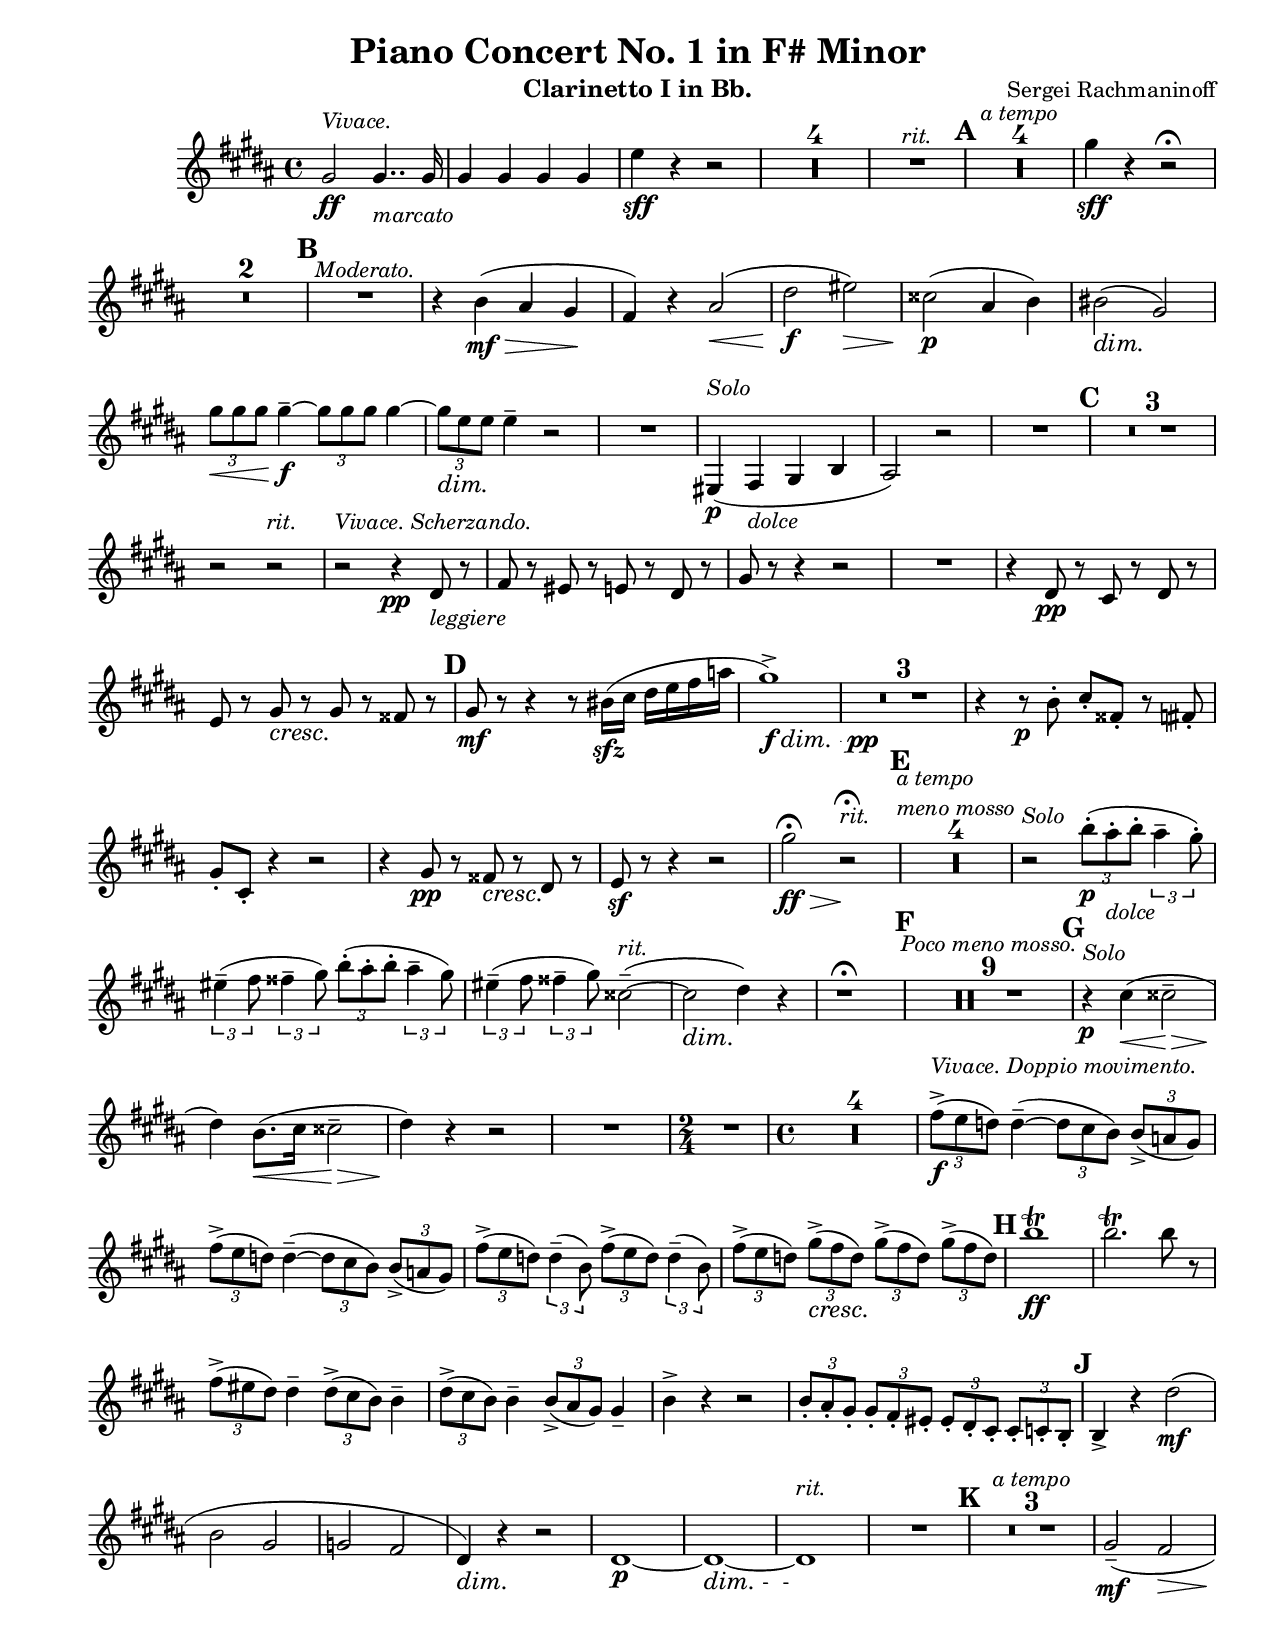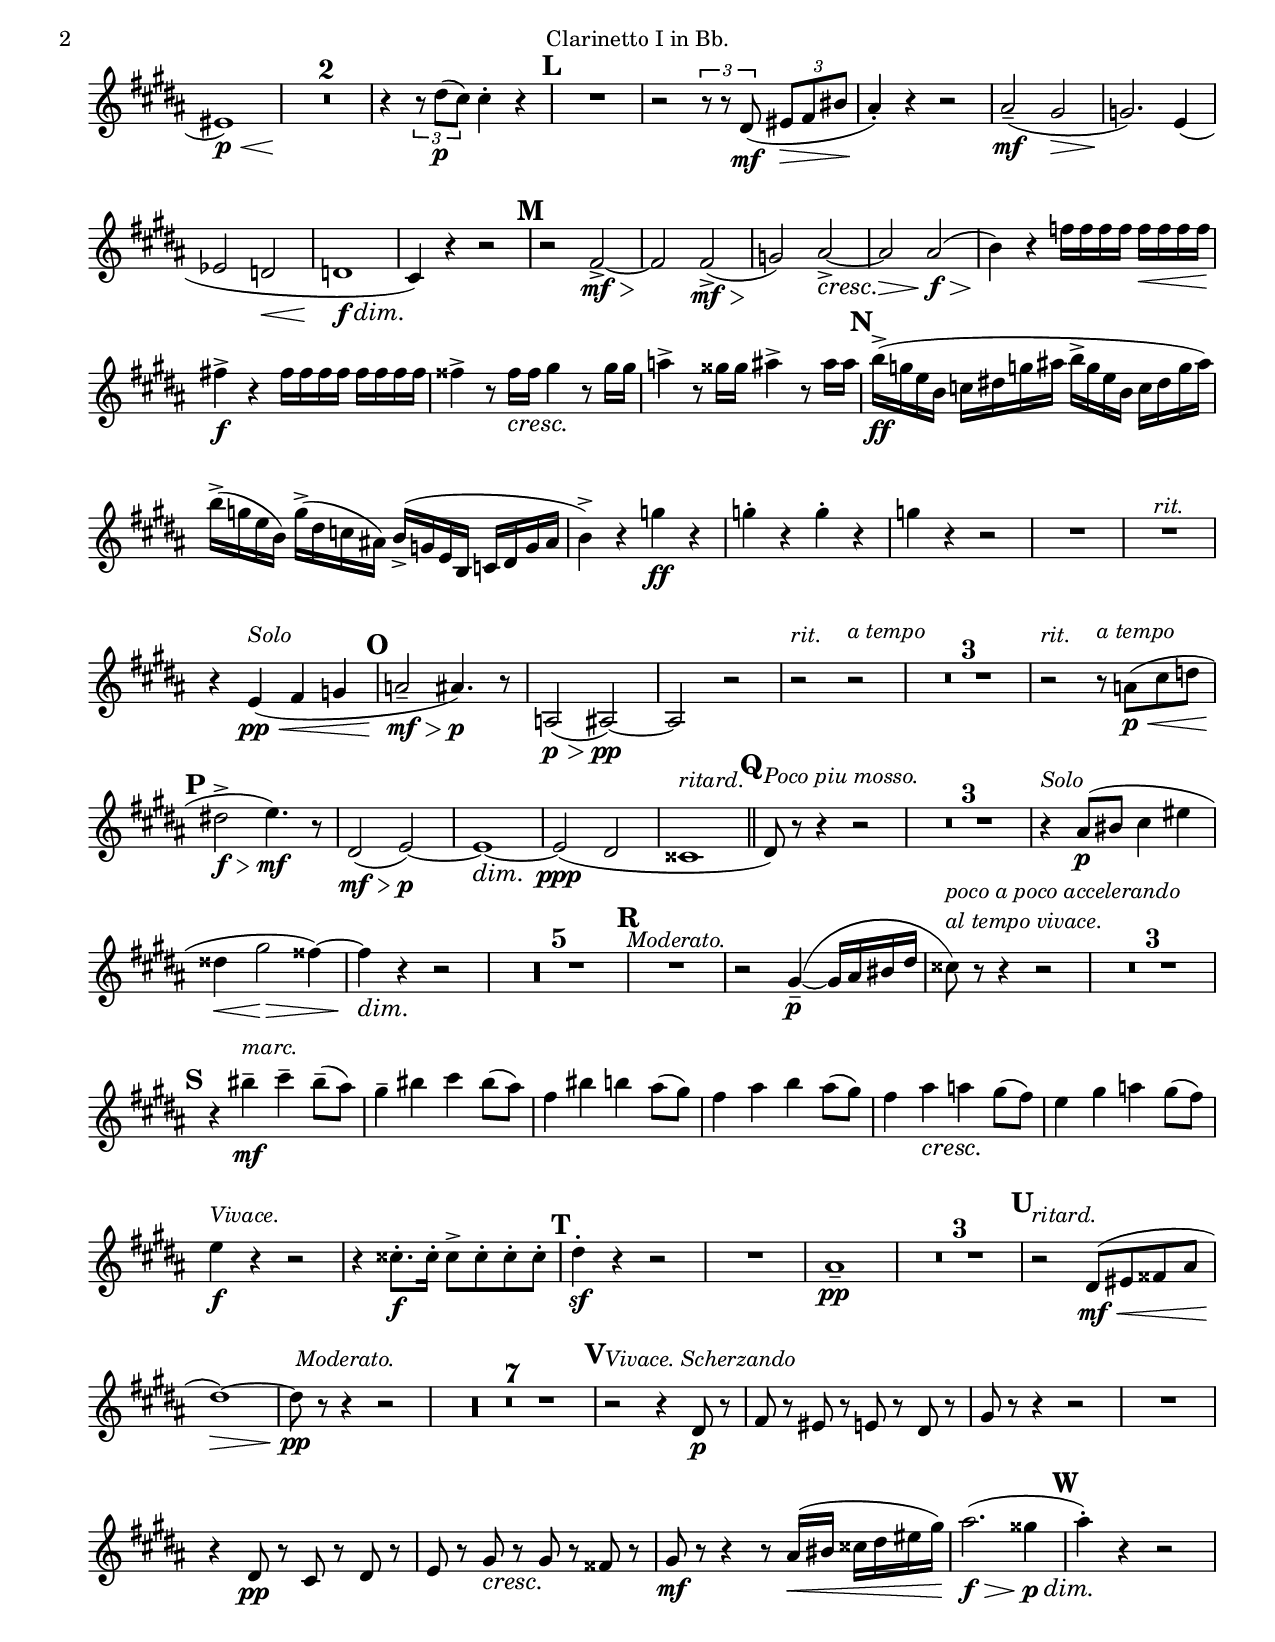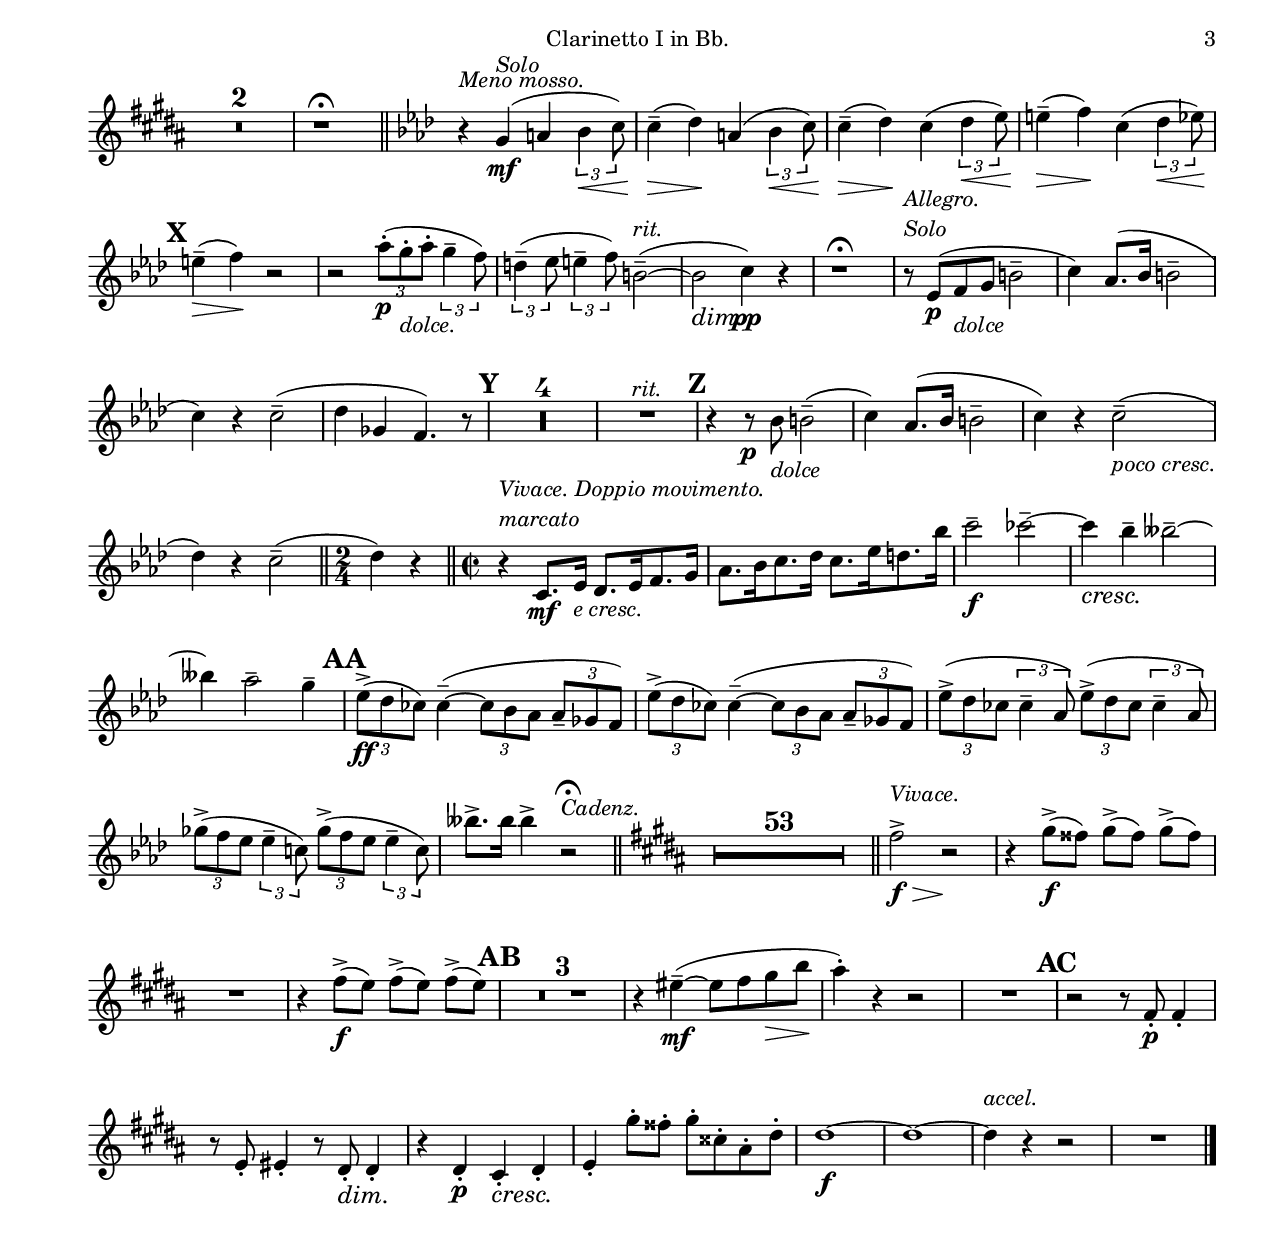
\include "english.ly"
\version "2.18.2"
\header {
    composer = "Sergei Rachmaninoff"
    title = "Piano Concert No. 1 in F# Minor"
    instrument = "Clarinetto I in Bb."
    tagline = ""
}
#(set-global-staff-size 19)
#(set-default-paper-size "letter")
\paper {
  %system-system-spacing #'basic-distance = #18
}
\score {
    << % common
    \context Staff = "track 1" << 
        \set Score.markFormatter = #format-mark-box-numbers
        \set Score.skipBars = ##t
        \set Staff.printKeyCancellation = ##f
        \context Voice = "voice 1" {
            \override Voice.TextScript #'padding = #2.0
            \override MultiMeasureRest #'expand-limit = 10
            \once \override Staff.TimeSignature #'style = #'() 
            \time 4/4
            \clef "treble"
            \transpose bf a {
            \key c \major
            a' 2 \ff ^\markup { \italic "Vivace." } a' 4.. _\markup { \italic "marcato" } a' 16  |
            a' 4 a' a' a'  |
            f'' 4 \sff r r2  |
            R1*4  |
            R1 ^\markup { \italic "rit." }  |
            \mark \default %1
            R1*4 ^\markup { \italic "a tempo" }  |
            a'' 4 \sff r r2 \fermata  |
            R1*2  |
            \mark \default %2
            R1 ^\markup { \italic "Moderato." }  |
            r4 c'' \mf \> ( b' a' \!  |
            g' 4 ) r b' 2 \< (  |
            e'' 2 \f fs'' \> )  |
            ds'' 2 \p ( b' 4 c'' )  |
            cs'' 2 \dim ( a' \! )  |
            \times 2/3 { a'' 8 \< a'' a'' } a'' 4 -- \f ~ \times 2/3 { a'' 8 a'' a'' } a'' 4 ~  |
            \times 2/3 { a'' 8 \dim f'' \! f'' } f'' 4 -- r2  |
            R1  |
            fs 4 \p ^\markup {\italic "Solo" } ( g _\markup { \italic "dolce" } a c'  |
            b 2 ) r  |
            R1  |
            \mark \default %3
            R1*3  |
            r2 r ^\markup { \italic "rit." }  |
            r2 ^\markup { \italic "Vivace. Scherzando." } r4 \pp e' 8 _\markup { \italic "leggiere" } r  |
            g' 8 r fs' r f' r e' r  |
            a' 8 r r4 r2  |
            R1  |
            r4 e' 8 \pp r d' r e' r  |
            f' 8 r a' \cresc r \! a' r gs' r  |
            \mark \default %4
            a' 8 \mf r r4 r8 cs'' 16 \sfz ( d'' e'' f'' g'' bf''  |
            a'' 1 -> \f \dim )  |
            R1*3 \pp  |
            r4 r8 \p c'' -. d'' -. gs' -. r g' -.  |
            a' 8 -. d' -. r4 r2  |
            r4 a' 8 \pp r gs' \cresc r \! e' r  |
            f' 8 \sf r r4 r2  |
            a'' 2 \ff \> \fermata r \! \fermata ^\markup { \italic "rit." }  |
            \mark \default %5
            R1*4 ^\markup { \italic \left-column { "a tempo" "meno mosso" } }  |
            r2 ^\markup { \italic "Solo" } \times 2/3 { c''' 8 \p -. ( b'' -. _\markup { \italic "dolce" } c''' -. } \times 2/3 { b'' 4 -- a'' 8 -. )-. }  |
            \times 2/3 { fs'' 4 -- ( g'' 8 } \times 2/3 { gs'' 4 -- a'' 8 ) } \times 2/3 { c''' -. ( b'' -. c''' -. } \times 2/3 { b'' 4 -- a'' 8 ) }  |
            \times 2/3 { fs'' 4 -- ( g'' 8 } \times 2/3 { gs'' 4 -- a'' 8 ) } ds'' 2 -- ~ ( ^\markup { \italic "rit." }  |
            ds'' 2 \dim e'' 4 \! ) r  |
            r1 \fermata  |
            \mark \default %6
            R1*9 ^\markup { \italic "Poco meno mosso." }  |
            \mark \default %7
            r4 \p ^\markup { \italic "Solo" } d'' \< ( ds'' 2 -- \>  |
            e'' 4 \! ) c'' 8. \< ( d'' 16 ds'' 2 -- \>  |
            e'' 4 \! ) r r2  |
            R1  |
            \time 2/4
            R2  |
            \time 4/4
            R1*4  |
            \times 2/3 { g'' 8 \f -> ^\markup { \italic "Vivace. Doppio movimento." } ( f'' ef'' ) } ef'' 4 -- ~ ( \times 2/3 { ef'' 8 d'' c'' ) } \times 2/3 { c'' -> ( bf' a' ) }  |
            \times 2/3 { g'' 8 -> ( f'' ef'' ) } ef'' 4 -- ~ ( \times 2/3 { ef'' 8 d'' c'' ) } \times 2/3 { c'' -> ( bf' a' ) }  |
            \times 2/3 { g'' 8 -> ( f'' ef'' ) } \times 2/3 { ef'' 4 -- ( c'' 8 ) } \times 2/3 { g'' -> ( f'' ef'' ) } \times 2/3 { ef'' 4 -- ( c'' 8 ) }  |
            \times 2/3 { g'' 8 -> ( f'' ef'' ) } \times 2/3 { a'' -> \cresc ( g'' \! ef'' ) } \times 2/3 { a'' -> ( g'' ef'' ) } \times 2/3 { a'' -> ( g'' ef'' ) }  |
            \mark \default %8
            c''' 1 \ff \trill  |
            c''' 2. \trill c''' 8 r  |
            \times 2/3 { g'' 8 -> ( fs'' e'' ) } e'' 4 -- \times 2/3 { e'' 8 -> ( d'' c'' ) } c'' 4 --  |
            \times 2/3 { e'' 8 -> ( d'' c'' ) } c'' 4 -- \times 2/3 { c'' 8 -> ( b' a' ) } a' 4 --  |
            c'' 4 -> r r2  |
            \times 2/3 { c'' 8 -. b' -. a' -. } \times 2/3 { a' -. g' -. fs' -. } \times 2/3 { fs' -. e' -. d' -. } \times 2/3 { d' -. df' -. c' -. }  |
            \mark \default %9
            c' 4 -> r e'' 2 \mf (  |
            c'' 2 a'  |
            af' 2 g'  |
            e' 4 \dim ) r \! r2  |
            e' 1 \p ~  |
            e' 1 \dim ~  |
            e' 1 \! ^\markup { \italic "rit." }  |
            R1  |
            \mark \default %10
            R1*3 ^\markup { \italic "a tempo" }  |
            a' 2 \mf -- ( g' \>  |
            fs' 1 \p \< )  |
            R1*2 \!  |
            r4 \times 2/3 { r8 e'' \p ( d'' ) } d'' 4 -. r  |
            \mark \default %11
            R1  |
            r2 \times 2/3 { r8 r e' \mf ( } \times 2/3 { fs' \> g' cs'' }  |
            b' 4 -. \! ) r r2  |
            b' 2 -- \mf ( a' \>  |
            af' 2. \! ) f' 4 (  |
            ff' 2 ef' \<  |
            ef' 1 \f \dim  |
            d' 4 \! ) r r2  |
            \mark \default %12
            r2 g' -> \mf \> ~  |
            g' 2 \! g' -> \mf \> (  |
            af' 2 \! ) b' -> \cresc ~  |
            b' 2 \> b' \f \> (  |
            c'' 4 \! ) r gf'' 16 gf'' gf'' gf'' gf'' \< gf'' gf'' gf''  |
            g''! 4 -> \f r g'' 16 g'' g'' g'' g'' g'' g'' g''  |
            gs'' 4 -> r8 gs'' 16 \cresc gs'' \! a'' 4 r8 a'' 16 a''  |
            bf'' 4 -> r8 as'' 16 as'' b'' 4 -> r8 b'' 16 b''  |
            \mark \default %13
            c''' 16 -> \ff ( af'' f'' c'' df'' e''! af''! b''! c''' -> af'' f'' c'' df'' e'' af'' b'' )  |
            c''' 16 -> ( af'' f'' c'' ) af'' -> ( e'' df'' b'! ) c'' -> ( af' f' c'  df' e' af' b'  |
            c'' 4 -> ) r af'' \ff r  |
            af'' 4 -. r af'' -. r  |
            af'' 4 r r2  |
            R1  |
            R1 ^\markup { \italic "rit." }  |
            r4 f' \pp \< ^\markup { \italic "Solo" } ( g' af'  |
            \mark \default %14
            bf' 2 -- \mf \> b' 4. \p ) r8  |
            bf 2 \p \> ( b \pp ) ~  |
            b 2 r  |
            r2 ^\markup { \italic "rit." } r ^\markup { \italic "a tempo" }  |
            R1*3  |
            r2 ^\markup { \italic "rit." } r8 ^\markup { \italic "a tempo" } bf' \p \< ( d'' ef''  |
            \mark \default %15
            e''! 2 -> \f \> f'' 4. \mf ) r8  |
            e' 2 \mf \> ( f' \p ) ~  |
            f' 1 \dim ~  |
            f' 2 \ppp ( e'  |
            ds' 1 ^\markup { \italic "ritard." }  \bar "||"
            \mark \default %16
            e' 8 ^\markup { \italic "Poco piu mosso." } ) r r4 r2  |
            R1*3  |
            r4 ^\markup { \italic "Solo" } b' 8 \p ( cs'' d'' 4 fs''  |
            es'' 4 \< a'' 2 \> gs'' 4 ) ~  |
            gs'' 4 \dim r \! r2  |
            R1*5  |
            \mark \default %17
            R1 ^\markup { \italic "Moderato." }  |
            r2 a' 4 \p -- ~ ( a' 16 b' cs'' e''  |
            ds'' 8 ) ^\markup { \italic \left-column { "poco a poco accelerando" "al tempo vivace." } } r r4 r2  |
            R1*3  |
            \mark \default %18
            r4 cs''' -- \mf ^\markup { \italic "marc." } d''' -- cs''' 8 -- ( b'' )  |
            a'' 4 -- cs''' d''' cs''' 8 ( b'' )  |
            g'' 4 cs''' c''' b'' 8 ( a'' )  |
            g'' 4 b'' c''' b'' 8 ( a'' )  |
            g'' 4 b'' \cresc bf'' \! a'' 8 ( g'' )  |
            f'' 4 a'' bf'' a'' 8 ( g'' )  |
            f'' 4 \f ^\markup { \italic "Vivace." } r r2  |
            r4 ds'' 8. -. \f ds'' 16 -. ds'' 8 -> ds'' -. ds'' -. ds'' -.  |
            \mark \default %19
            e'' 4 -. \sf r r2  |
            R1  |
            b' 1 -- \pp  |
            R1*3  |
            \mark \default %20
            r2 ^\markup { \italic "ritard." } e' 8 \mf \< ( fs' gs' b'  |
            e'' 1 \> ) ~  |
            e'' 8 \pp ^\markup { \italic " Moderato." } r r4 r2  |
            R1*7  |
            \mark \default %21
            r2 ^\markup { \italic "Vivace. Scherzando" } r4 e' 8 \p r  |
            g' 8 r fs' r f' r e' r  |
            a' 8 r r4 r2  |
            R1  |
            r4 e' 8 \pp r d' r e' r  |
            f' 8 r a' \cresc r \! a' r gs' r  |
            a' 8 \mf r r4 r8 b' 16 \< ( cs'' ds'' e'' fs'' a'' )  |
            b'' 2. \f \> ( as'' 4 \p \dim  |
            \mark \default %22
            b'' 4 -. \! ) r r2  |
            R1*2  |
            r1 \fermata  \bar "||"
            \transpose fs gf {
            \key fs \minor
            r4 ^\markup { \italic "Meno mosso." } gs' \mf ^\markup { \italic "Solo" } ( as' \times 2/3 { b' \< cs'' 8 ) }  |
            cs'' 4 -- \> ( d'' \! ) as' ( \times 2/3 { b' \< cs'' 8 ) }  |
            cs'' 4 -- \> ( d'' \! ) cs'' ( \times 2/3 { d'' \< e'' 8 ) }  |
            es'' 4 -- \> ( fs'' \! ) cs'' ( \times 2/3 { d'' \< e'' 8 \! ) }  |
            \mark \default %23
            es'' 4 -- \> ( fs'' \! ) r2  |
            r2 \times 2/3 { a'' 8 -. \p ( gs'' -. _\markup { \italic "dolce." } a'' -. } \times 2/3 { gs'' 4 -- fs'' 8 ) }  |
            \times 2/3 { ds'' 4 -- ( e'' 8 } \times 2/3 { es'' 4 -- fs'' 8 ) } bs' 2 -- ^\markup { \italic "rit." } ( ~  |
            bs' 2 \dim cs'' 4 \pp ) r  |
            r1 \fermata  |
            r8 ^\markup { \italic \left-column { "Allegro." "Solo" } } e' \p ( fs' _\markup { \italic "dolce" } gs' bs' 2 --  |
            cs'' 4 ) a' 8. ( b' 16 bs' 2 --  |
            cs'' 4 ) r cs'' 2 -- (  |
            d'' 4 g' fs' 4. ) r8  |
            \mark \default %24
            R1*4  |
            R1 ^\markup { \italic "rit." }  |
            \mark \default %25
            r4 r8 \p b' _\markup { \italic "dolce" } bs' 2 -- (  |
            cs'' 4 ) a' 8. ( b' 16 bs' 2 --  |
            cs'' 4 ) r cs'' 2 -- _\markup { \italic "poco cresc." } (  |
            d'' 4 ) r cs'' 2 -- (  \bar "||"
            \time 2/4
            d'' 4 ) r  \bar "||"
            \time 2/2
            r4 ^\markup { \italic \left-column { "Vivace. Doppio movimento." "marcato" } } cs' 8. \mf e' 16 _\markup { \italic "e cresc." } d' 8. e' 16 fs' 8. gs' 16  |
            a' 8. b' 16 cs'' 8. d'' 16 cs'' 8. e'' 16 ds'' 8. b'' 16  |
            cs''' 2 -- \f c''' -- ~  |
            c''' 4 \cresc b'' -- \! bf'' 2 -- ~  |
            bf'' 4 a'' 2 -- gs'' 4 --  |
            \mark \default %26
            \times 2/3 { e'' 8 -> \ff ( d'' c'' ) } c'' 4 -- ( ~ \times 2/3 { c'' 8 [ b' a' ] } \times 2/3 { a' -- [ g' fs' ] ) }  |
            \times 2/3 { e'' 8 -> ( d'' c'' ) } c'' 4 -- ( ~ \times 2/3 { c'' 8 [ b' a' ] } \times 2/3 { a' -- [ g' fs' ] ) }  |
            \times 2/3 { e'' 8 -> ( d'' c'' } \times 2/3 { c'' 4 -- a' 8 ) } \times 2/3 { e'' -> ( d'' c'' } \times 2/3 { c'' 4 -- a' 8 ) }  |
            \times 2/3 { g'' 8 -> ( fs'' e'' } \times 2/3 { e'' 4 -- cs''! 8 ) } \times 2/3 { g'' -> ( fs'' e'' } \times 2/3 { e'' 4 -- cs'' 8 ) }  |
            bf'' 8. -> bf'' 16 bf'' 4 -> r2 \fermata ^\markup { \italic "Cadenz." }  \bar "||"
            } % Transpose
            \key c \major
            R1*53  \bar "||"
            g'' 2 -> \f \> ^\markup { \italic "Vivace." } r \!  |
            r4 a'' 8 -> \f ( gs'' ) a'' -> ( [ gs'' ] ) a'' -> ( [ gs'' ] )  |
            R1  |
            r4 g'' 8 -> \f ( f'' ) g'' -> ( [ f'' ] ) g'' -> ( [ f'' ] )  |
            \mark \default %27
            R1*3  |
            r4 fs'' -- \mf ~ ( fs'' 8 g'' a'' \> c''' \!  |
            b'' 4 -. ) r r2  |
            R1  |
            \mark \default %28
            r2 r8 g' -. \p g' 4 -.  |
            r8 f' -. fs' 4 -. r8 e' -. \dim e' 4 -. \!  |
            r4 e' -. \p d' -. \cresc e' -. \!  |
            f' 4 -. a'' 8 -. gs'' -. a'' -. ds'' -. b' -. e'' -.  |
            e'' 1 \f ~  |
            e'' 1 ~  |
            e'' 4 ^\markup { \italic "accel." } r r2  |
            R1  |
            \bar "|."
            } % Transpose
        } % Voice
    >> % Staff (final) ends
  >> % notes
  \layout {
    indent = 3.0\cm
    indent = 2.0\cm
    short-indent = 0.5\cm
    \context { \Score
      \remove "Bar_number_engraver"
      \override SpacingSpanner #'base-shortest-duration = #(ly:make-moment 1 10)
    }
  }
} % score
